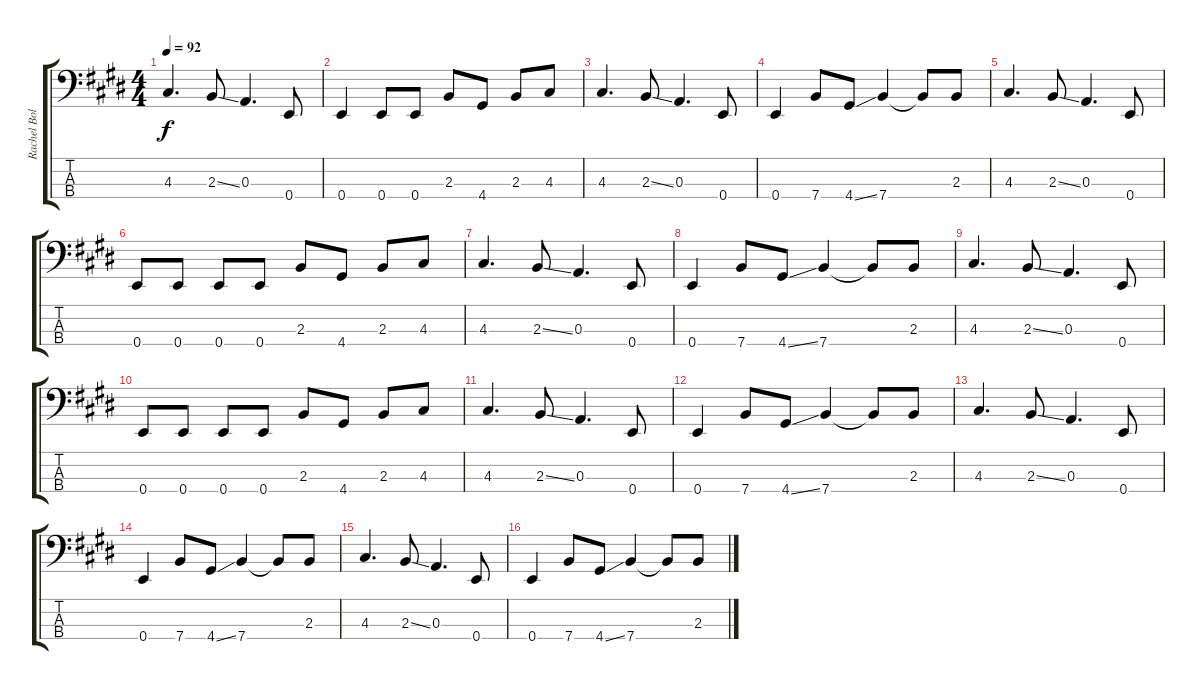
\track ("Rachel Bolan" "Rachel Bol") {instrument electricbasspick}
\staff {score tabs}
\tuning (G2 D2 A1 E1) {hide}
\ts (4 4)
\tempo 92
\clef f4
\ks e
4.3.4{d dy f} 2.3{ss}.8 0.3.4{d} 0.4.8 |
0.4.4 0.4.8 0.4.8 2.3.8 4.4.8 2.3.8 4.3.8 |
4.3.4{d} 2.3{ss}.8 0.3.4{d} 0.4.8 |
0.4.4 7.4.8 4.4{ss}.8 7.4.4 7.4{t}.8 2.3.8 |
4.3.4{d} 2.3{ss}.8 0.3.4{d} 0.4.8 |
0.4.8 0.4.8 0.4.8 0.4.8 2.3.8 4.4.8 2.3.8 4.3.8 |
4.3.4{d} 2.3{ss}.8 0.3.4{d} 0.4.8 |
0.4.4 7.4.8 4.4{ss}.8 7.4.4 7.4{t}.8 2.3.8 |
4.3.4{d} 2.3{ss}.8 0.3.4{d} 0.4.8 |
0.4.8 0.4.8 0.4.8 0.4.8 2.3.8 4.4.8 2.3.8 4.3.8 |
4.3.4{d} 2.3{ss}.8 0.3.4{d} 0.4.8 |
0.4.4 7.4.8 4.4{ss}.8 7.4.4 7.4{t}.8 2.3.8 |
4.3.4{d} 2.3{ss}.8 0.3.4{d} 0.4.8 |
0.4.4 7.4.8 4.4{ss}.8 7.4.4 7.4{t}.8 2.3.8 |
4.3.4{d} 2.3{ss}.8 0.3.4{d} 0.4.8 |
0.4.4 7.4.8 4.4{ss}.8 7.4.4 7.4{t}.8 2.3.8
